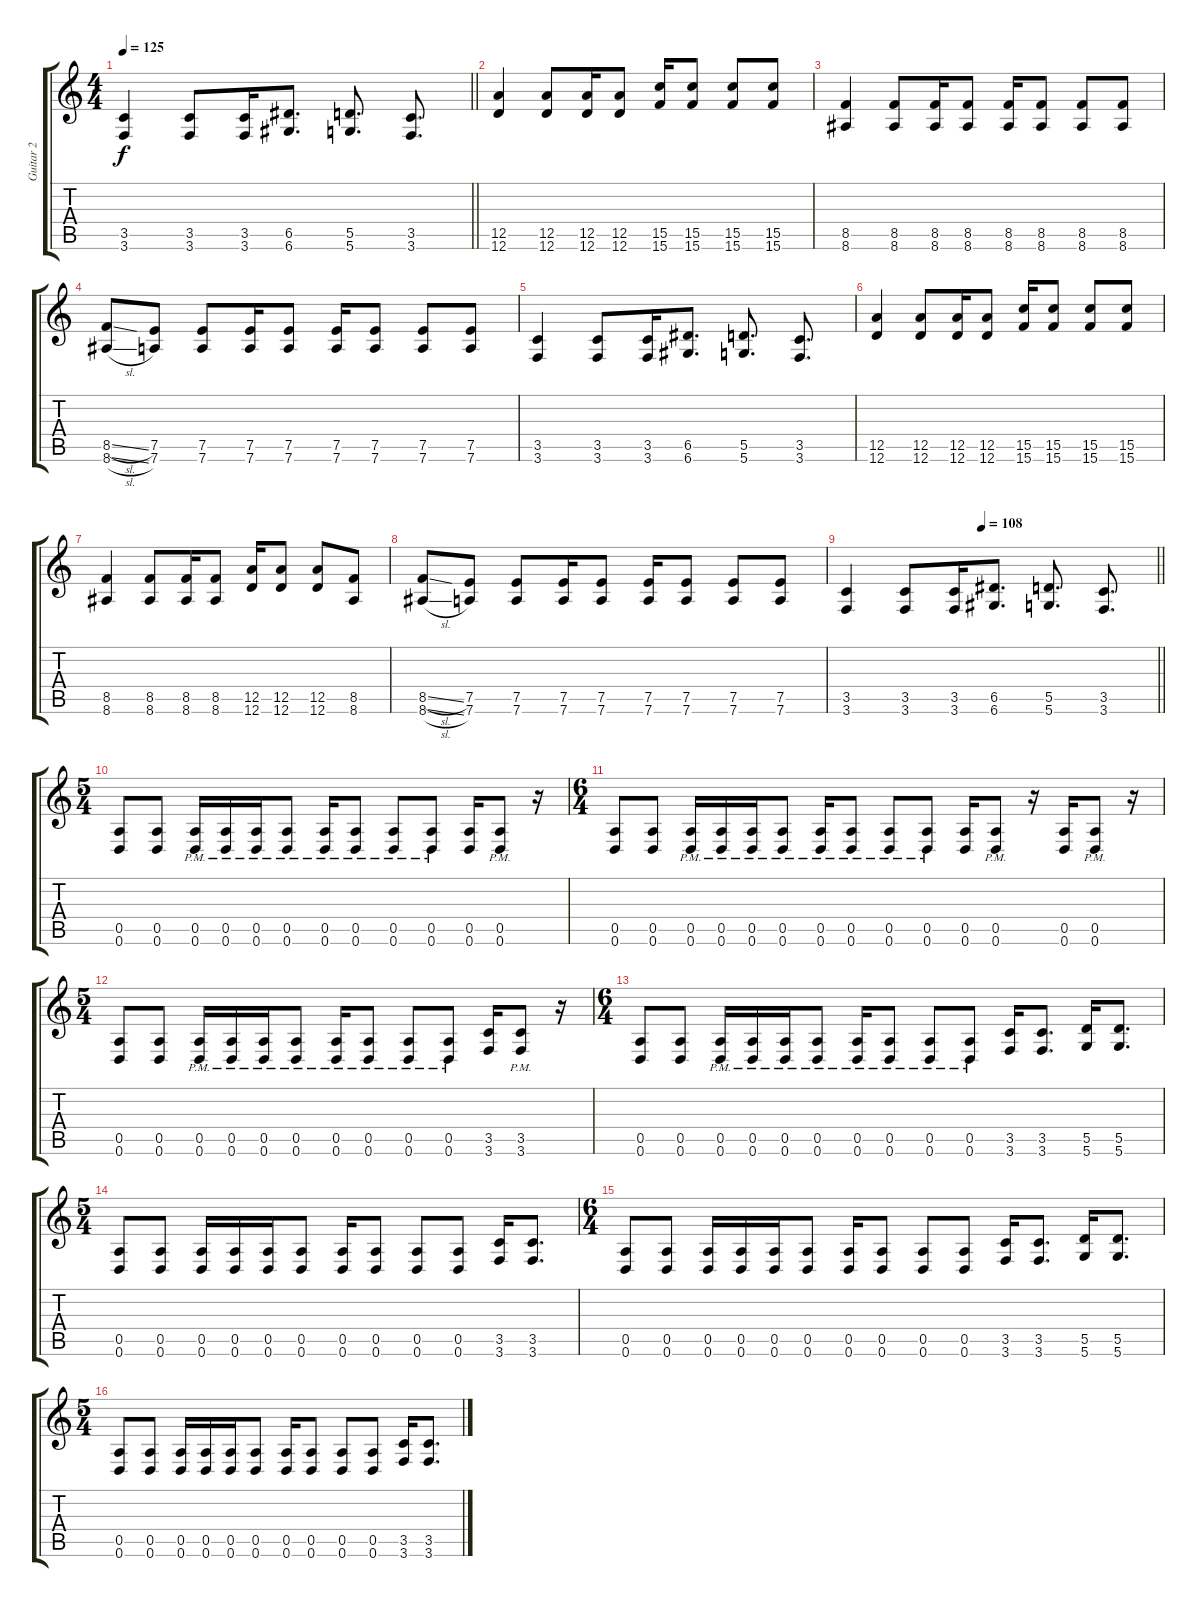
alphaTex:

\track ("Guitar 2" "Guitar 2") {instrument distortionguitar}
\staff {score tabs}
\tuning (E4 B3 G3 D3 A2 D2) {hide}
\ts (4 4)
\tempo 125
\clef g2
\barLineRight lightlight
\ks c
(3.5 3.6).4{dy f} (3.5 3.6).8 (3.5 3.6).16 (6.5 6.6).8{d} (5.5 5.6).8{d} (3.5 3.6).8{d} |
(12.5 12.6).4 (12.5 12.6).8 (12.5 12.6).16 (12.5 12.6).8 (15.5 15.6).16 (15.5 15.6).8 (15.5 15.6).8 (15.5 15.6).8 |
(8.5 8.6).4{balance 16} (8.5 8.6).8 (8.5 8.6).16 (8.5 8.6).8 (8.5 8.6).16 (8.5 8.6).8 (8.5 8.6).8 (8.5 8.6).8 |
(8.5{sl} 8.6{sl}).8 (7.5 7.6).8 (7.5 7.6).8 (7.5 7.6).16 (7.5 7.6).8 (7.5 7.6).16 (7.5 7.6).8 (7.5 7.6).8 (7.5 7.6).8 |
(3.5 3.6).4 (3.5 3.6).8 (3.5 3.6).16 (6.5 6.6).8{d} (5.5 5.6).8{d} (3.5 3.6).8{d} |
(12.5 12.6).4 (12.5 12.6).8 (12.5 12.6).16 (12.5 12.6).8 (15.5 15.6).16 (15.5 15.6).8 (15.5 15.6).8 (15.5 15.6).8 |
(8.5 8.6).4 (8.5 8.6).8 (8.5 8.6).16 (8.5 8.6).8 (12.5 12.6).16 (12.5 12.6).8 (12.5 12.6).8 (8.5 8.6).8 |
(8.5{sl} 8.6{sl}).8 (7.5 7.6).8 (7.5 7.6).8 (7.5 7.6).16 (7.5 7.6).8 (7.5 7.6).16 (7.5 7.6).8 (7.5 7.6).8 (7.5 7.6).8 |
\tempo (108 0.4375)
\barLineRight lightlight
(3.5 3.6).4 (3.5 3.6).8 (3.5 3.6).16 (6.5 6.6).8{d} (5.5 5.6).8{d} (3.5 3.6).8{d} |
\ts (5 4)
\section ("" "")
(0.5 0.6).8 (0.5 0.6).8 (0.5{pm} 0.6{pm}).16 (0.5{pm} 0.6{pm}).16 (0.5{pm} 0.6{pm}).16 (0.5{pm} 0.6{pm}).8 (0.5{pm} 0.6{pm}).16 (0.5{pm} 0.6{pm}).8 (0.5{pm} 0.6{pm}).8 (0.5{pm} 0.6{pm}).8 (0.5 0.6).16 (0.5{pm} 0.6{pm}).8 r.16 |
\ts (6 4)
(0.5 0.6).8 (0.5 0.6).8 (0.5{pm} 0.6{pm}).16 (0.5{pm} 0.6{pm}).16 (0.5{pm} 0.6{pm}).16 (0.5{pm} 0.6{pm}).8 (0.5{pm} 0.6{pm}).16 (0.5{pm} 0.6{pm}).8 (0.5{pm} 0.6{pm}).8 (0.5{pm} 0.6{pm}).8 (0.5 0.6).16 (0.5{pm} 0.6{pm}).8 r.16 (0.5 0.6).16 (0.5{pm} 0.6{pm}).8 r.16 |
\ts (5 4)
(0.5 0.6).8 (0.5 0.6).8 (0.5{pm} 0.6{pm}).16 (0.5{pm} 0.6{pm}).16 (0.5{pm} 0.6{pm}).16 (0.5{pm} 0.6{pm}).8 (0.5{pm} 0.6{pm}).16 (0.5{pm} 0.6{pm}).8 (0.5{pm} 0.6{pm}).8 (0.5{pm} 0.6{pm}).8 (3.5 3.6).16 (3.5{pm} 3.6{pm}).8 r.16 |
\ts (6 4)
(0.5 0.6).8 (0.5 0.6).8 (0.5{pm} 0.6{pm}).16 (0.5{pm} 0.6{pm}).16 (0.5{pm} 0.6{pm}).16 (0.5{pm} 0.6{pm}).8 (0.5{pm} 0.6{pm}).16 (0.5{pm} 0.6{pm}).8 (0.5{pm} 0.6{pm}).8 (0.5{pm} 0.6{pm}).8 (3.5 3.6).16 (3.5 3.6).8{d} (5.5 5.6).16 (5.5 5.6).8{d} |
\ts (5 4)
(0.5 0.6).8 (0.5 0.6).8 (0.5 0.6).16 (0.5 0.6).16 (0.5 0.6).16 (0.5 0.6).8 (0.5 0.6).16 (0.5 0.6).8 (0.5 0.6).8 (0.5 0.6).8 (3.5 3.6).16 (3.5 3.6).8{d} |
\ts (6 4)
(0.5 0.6).8 (0.5 0.6).8 (0.5 0.6).16 (0.5 0.6).16 (0.5 0.6).16 (0.5 0.6).8 (0.5 0.6).16 (0.5 0.6).8 (0.5 0.6).8 (0.5 0.6).8 (3.5 3.6).16 (3.5 3.6).8{d} (5.5 5.6).16 (5.5 5.6).8{d} |
\ts (5 4)
(0.5 0.6).8 (0.5 0.6).8 (0.5 0.6).16 (0.5 0.6).16 (0.5 0.6).16 (0.5 0.6).8 (0.5 0.6).16 (0.5 0.6).8 (0.5 0.6).8 (0.5 0.6).8 (3.5 3.6).16 (3.5 3.6).8{d}
